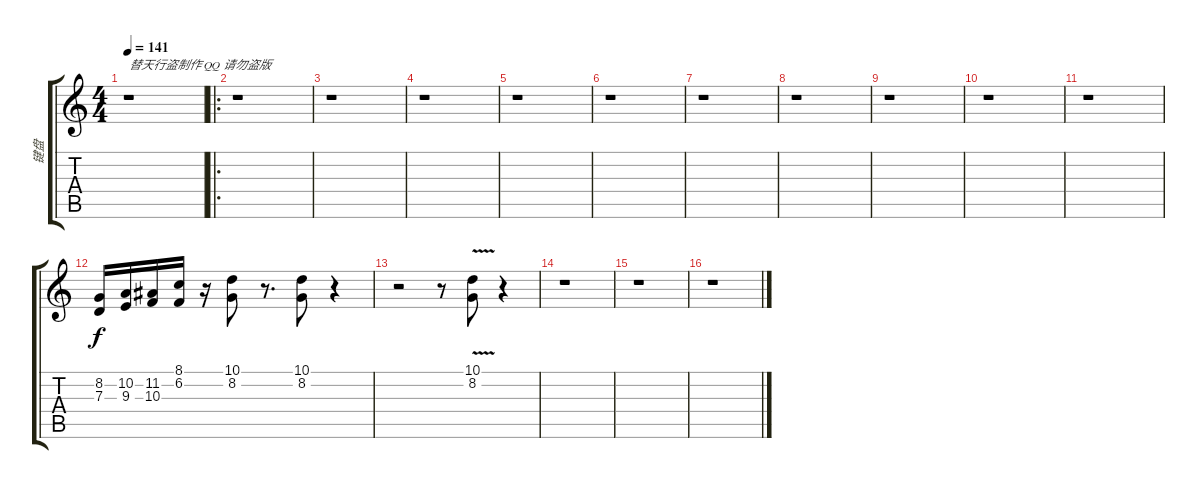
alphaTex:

\track ("键盘" "键盘") {instrument pad3polysynth}
\staff {score tabs}
\tuning (E4 B3 G3 D3 A2 E2) {hide}
\ts (4 4)
\tempo 141
\clef g2
\ks c
r.1{txt "替天行盗制作 QQ 请勿盗版" dy f instrument pad3polysynth} |
\ro
r.1 |
r.1 |
r.1 |
r.1 |
r.1 |
r.1 |
r.1 |
r.1 |
r.1 |
r.1 |
(8.2 7.3).16 (10.2 9.3).16 (11.2 10.3).16 (8.1 6.2).16 r.16 (10.1 8.2).8 r.8{d} (10.1 8.2).8 r.4 |
r.2 r.8 (10.1{v} 8.2).8 r.4 |
r.1 |
r.1 |
r.1
